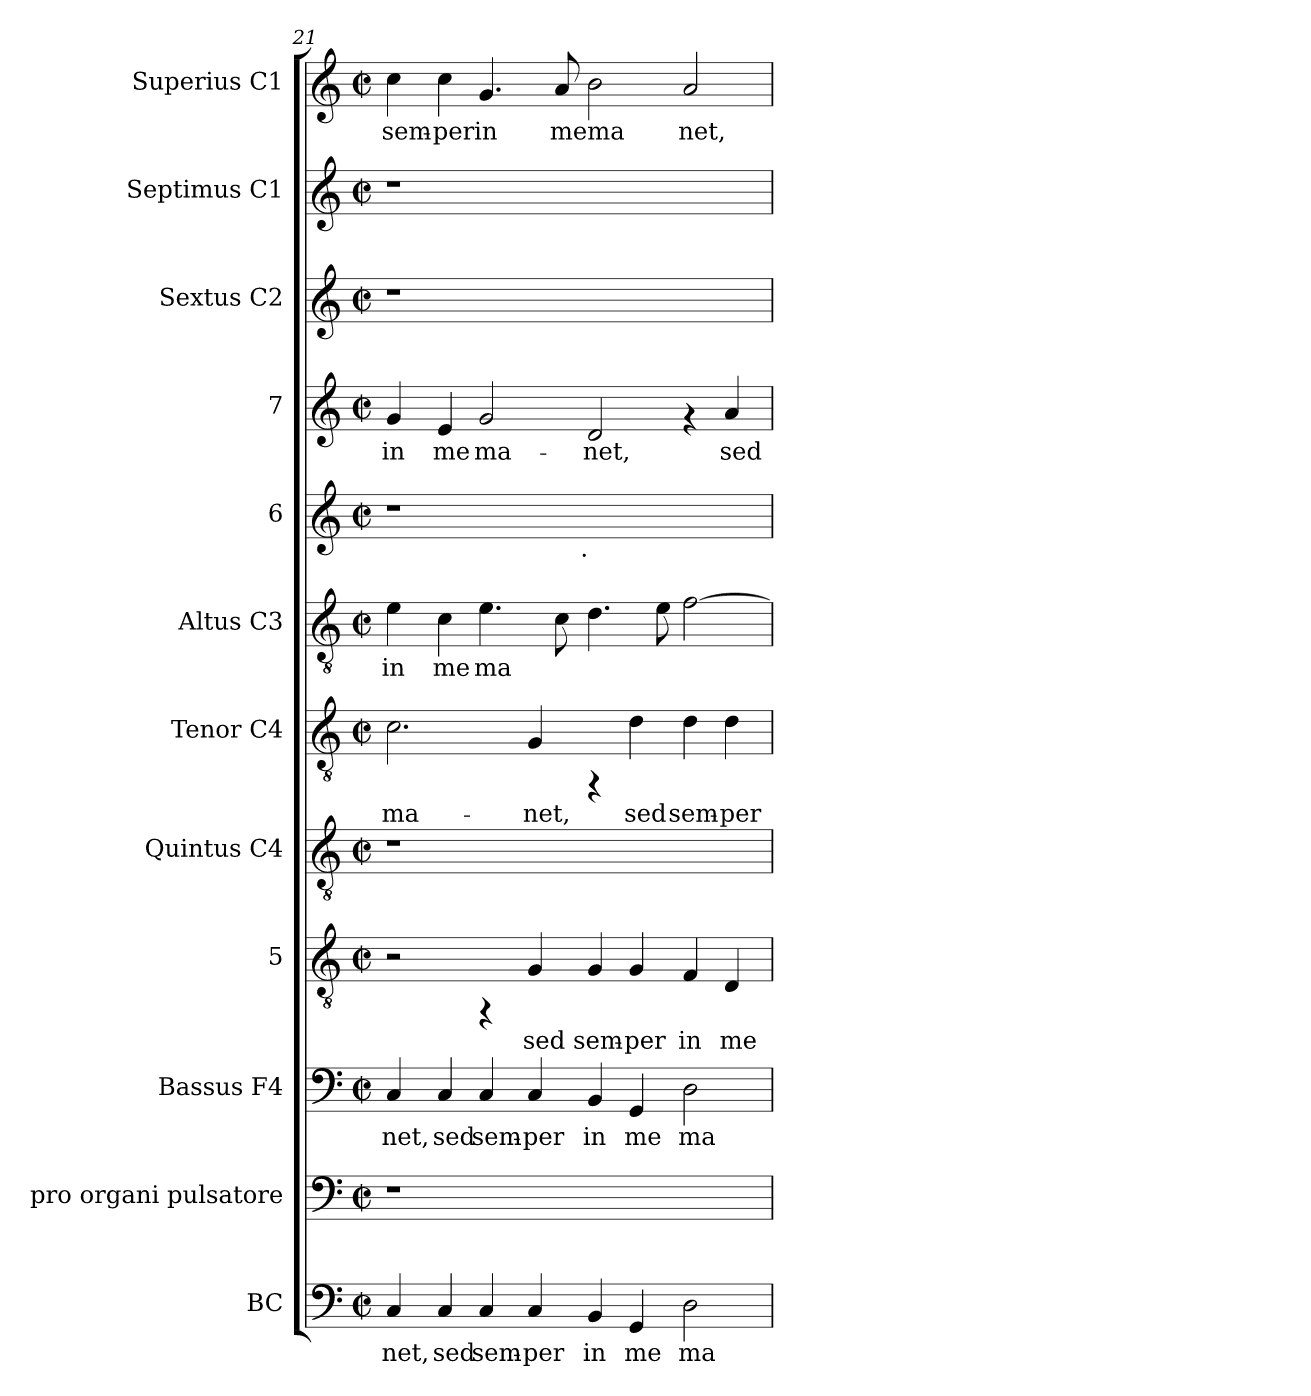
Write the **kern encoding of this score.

**kern	**text	**kern	**kern	**text	**kern	**text	**kern	**kern	**text	**kern	**text	**kern	**kern	**text	**kern	**kern	**kern	**text
*part12	*part12	*part11	*part10	*part10	*part9	*part9	*part8	*part7	*part7	*part6	*part6	*part5	*part4	*part4	*part3	*part2	*part1	*part1
*staff12	*staff12	*staff11	*staff10	*staff10	*staff9	*staff9	*staff8	*staff7	*staff7	*staff6	*staff6	*staff5	*staff4	*staff4	*staff3	*staff2	*staff1	*staff1
*I"BC	*	*I"pro organi  pulsatore	*I"Bassus  F4	*	*I"5	*	*I"Quintus  C4	*I"Tenor  C4	*	*I"Altus  C3	*	*I"6	*I"7	*	*I"Sextus  C2	*I"Septimus  C1	*I"Superius  C1	*
*I'BC	*	*	*I'B	*	*	*	*	*I'T	*	*I'A	*	*	*	*	*	*	*I'S	*
*clefF4	*	*clefF4	*clefF4	*	*clefGv2	*	*clefGv2	*clefGv2	*	*clefGv2	*	*clefG2	*clefG2	*	*clefG2	*clefG2	*clefG2	*
*k[]	*	*k[]	*k[]	*	*k[]	*	*k[]	*k[]	*	*k[]	*	*k[]	*k[]	*	*k[]	*k[]	*k[]	*
*C:	*	*C:	*C:	*	*C:	*	*C:	*C:	*	*C:	*	*C:	*C:	*	*C:	*C:	*C:	*
*M2/2	*	*M2/2	*M2/2	*	*M2/2	*	*M2/2	*M2/2	*	*M2/2	*	*M2/2	*M2/2	*	*M2/2	*M2/2	*M2/2	*
*met(c|)	*	*met(c|)	*met(c|)	*	*met(c|)	*	*met(c|)	*met(c|)	*	*met(c|)	*	*met(c|)	*met(c|)	*	*met(c|)	*met(c|)	*met(c|)	*
=21	=21	=21	=21	=21	=21	=21	=21	=21	=21	=21	=21	=21	=21	=21	=21	=21	=21	=21
!	!LO:LY:a:cj	!	!	!LO:LY:b:cj	!	!	!	!	!LO:LY:b:cj	!	!LO:LY:b:cj	!	!	!LO:LY:b:cj	!	!	!	!LO:LY:b:cj
*	*	*	*	*	*	*	*	*	*	*	*	*^	*	*	*	*	*	*
4C/	-net,	1r	4C/	-net,	2r	.	1r	2.c\	ma-	4e\	in	1r	2ryy	4g/	in	1r	1r	4cc\	sem-
!	!LO:LY:a:cj	!	!	!LO:LY:b:cj	!	!	!	!	!	!	!LO:LY:b:cj	!	!	!	!LO:LY:b:cj	!	!	!	!LO:LY:b:cj
4C/	sed	.	4C/	sed	.	.	.	.	.	4c\	me	.	.	4e/	me	.	.	4cc\	-per
!	!LO:LY:a:cj	!	!	!LO:LY:b:cj	!	!	!	!	!	!	!LO:LY:b:cj	!	!	!	!LO:LY:b:cj	!	!	!	!LO:LY:b:cj
4C/	sem-	.	4C/	sem-	4rFF	.	.	.	.	4.e\	ma-	.	4ryy	2g/	ma-	.	.	4.g/	in
!	!LO:LY:a:cj	!	!	!LO:LY:b:cj	!	!LO:LY:b:cj	!	!	!LO:LY:b:cj	!	!	!	!	!	!	!	!	!	!
4C/	-per	.	4C/	-per	4G/	sed	.	4G/	-net,	.	.	.	8...ryy	.	.	.	.	.	.
!	!	!	!	!	!	!	!	!	!	!	!LO:LY:b:cj	!	!	!	!	!	!	!	!LO:LY:b:cj
.	.	.	.	.	.	.	.	.	.	8c\	--	.	.	.	.	.	.	8a/	mema-
!	!	!	!	!	!	!	!	!	!	!	!	!	!LO:TX:b:t=.	!	!	!	!	!	!
.	.	.	.	.	.	.	.	.	.	.	.	.	1ryy	.	.	.	.	.	.
!	!LO:LY:a:cj	!	!	!LO:LY:b:cj	!	!LO:LY:b:cj	!	!	!	!	!LO:LY:b:cj	!	!	!	!LO:LY:b:cj	!	!	!	!LO:LY:b:cj
4BB/	in	1ryy	4BB/	in	4G/	sem-	1ryy	4rFF	.	4.d\	--	1ryy	.	2d/	-net,	1ryy	1ryy	2b\	--
!	!LO:LY:a:cj	!	!	!LO:LY:b:cj	!	!LO:LY:b:cj	!	!	!LO:LY:b:cj	!	!	!	!	!	!	!	!	!	!
4GG/	me	.	4GG/	me	4G/	-per	.	4d\	sed	.	.	.	.	.	.	.	.	.	.
!	!	!	!	!	!	!	!	!	!	!	!LO:LY:b:cj	!	!	!	!	!	!	!	!
.	.	.	.	.	.	.	.	.	.	8e\	--	.	.	.	.	.	.	.	.
!	!LO:LY:a:cj	!	!	!LO:LY:b:cj	!	!LO:LY:b:cj	!	!	!LO:LY:b:cj	!	!LO:LY:b:cj	!	!	!	!	!	!	!	!LO:LY:b:cj
2D\	ma-	.	2D\	ma-	4F/	in	.	4d\	sem-	[>2f\	--	.	.	4rf	.	.	.	2a/	-net,
!	!	!	!	!	!	!LO:LY:b:cj	!	!	!LO:LY:b:cj	!	!	!	!	!	!LO:LY:b:cj	!	!	!	!
.	.	.	.	.	4D/	me	.	4d\	-per	.	.	.	.	4a/	sed	.	.	.	.
.	.	.	.	.	.	.	.	.	.	.	.	.	64ryy	.	.	.	.	.	.
*	*	*	*	*	*	*	*	*	*	*	*	*v	*v	*	*	*	*	*	*
=	=	=	=	=	=	=	=	=	=	=	=	=	=	=	=	=	=	=
*-	*-	*-	*-	*-	*-	*-	*-	*-	*-	*-	*-	*-	*-	*-	*-	*-	*-	*-
